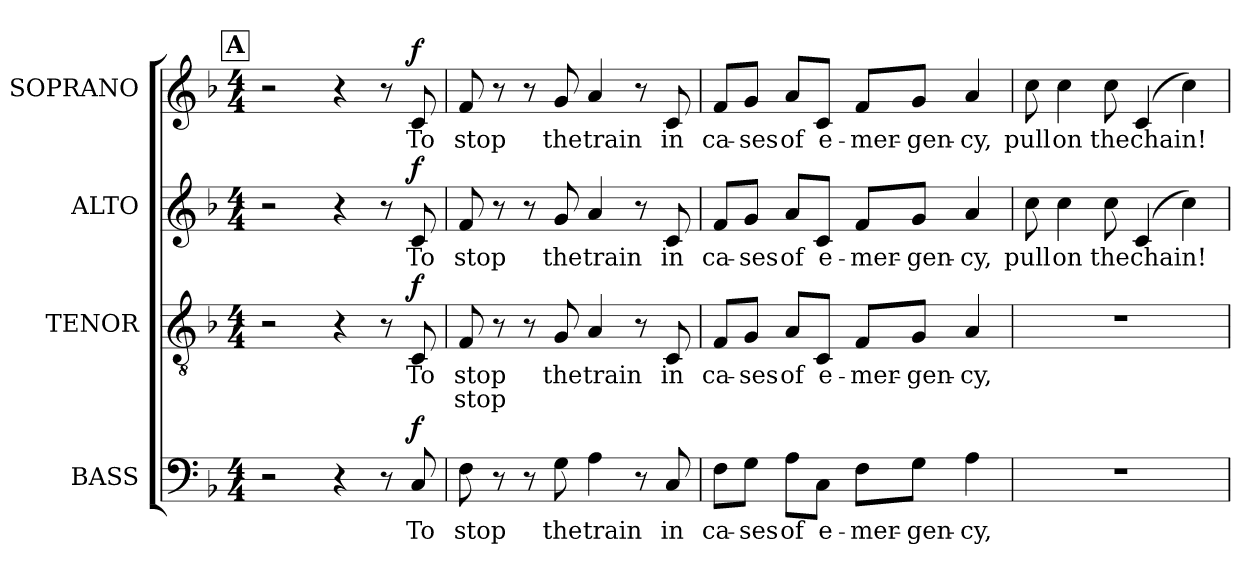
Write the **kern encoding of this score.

**kern	**text	**dynam	**kern	**text	**text	**dynam	**kern	**text	**dynam	**kern	**text	**dynam
*part4	*part4	*part4	*part3	*part3	*part3	*part3	*part2	*part2	*part2	*part1	*part1	*part1
*staff4	*staff4	*staff4	*staff3	*staff3	*staff3	*staff3	*staff2	*staff2	*staff2	*staff1	*staff1	*staff1
*I"BASS	*	*	*I"TENOR	*	*	*	*I"ALTO	*	*	*I"SOPRANO	*	*
*I'B.	*	*	*I'T.	*	*	*	*I'A.	*	*	*I'S.	*	*
!!LO:PB:g=z
*clefF4	*	*	*clefGv2	*	*	*	*clefG2	*	*	*clefG2	*	*
*	*	*	*ITrd7c12	*	*	*	*	*	*	*	*	*
*k[b-]	*	*	*k[b-]	*	*	*	*k[b-]	*	*	*k[b-]	*	*
*F:	*	*	*F:	*	*	*	*F:	*	*	*F:	*	*
*M4/4	*	*	*M4/4	*	*	*	*M4/4	*	*	*M4/4	*	*
*MM80	*	*	*MM80	*	*	*	*MM80	*	*	*MM80	*	*
!!LO:REH:place=s1:B:color=#000000:enc=box:fs=17.1407:t=A
=1	=1	=1	=1	=1	=1	=1	=1	=1	=1	=1	=1	=1
2r	.	.	2r	.	.	.	2r	.	.	2r	.	.
4r	.	.	4r	.	.	.	4r	.	.	4r	.	.
8r	.	.	8r	.	.	.	8r	.	.	8r	.	.
!	!LO:LY:b:color=#000000	!	!	!	!	!	!	!	!	!	!	!
!	!	!	!	!LO:LY:b:color=#000000	!	!	!	!	!	!	!	!
!	!	!	!	!	!	!	!	!LO:LY:b:color=#000000	!	!	!	!
!	!	!	!	!	!	!	!	!	!	!	!LO:LY:b:color=#000000	!
8Ci/	To	f	8CCi/	To	.	f	8ci/	To	f	8ci/	To	f
=2	=2	=2	=2	=2	=2	=2	=2	=2	=2	=2	=2	=2
!	!LO:LY:b:color=#000000	!	!	!	!	!	!	!	!	!	!	!
!	!	!	!	!LO:LY:b:color=#000000	!LO:LY:b:color=#000000	!	!	!	!	!	!	!
!	!	!	!	!	!	!	!	!LO:LY:b:color=#000000	!	!	!	!
!	!	!	!	!	!	!	!	!	!	!	!LO:LY:b:color=#000000	!
8Fi\	stop	.	8FFi/	stop	stop	.	8fi/	stop	.	8fi/	stop	.
8r	.	.	8r	.	.	.	8r	.	.	8r	.	.
8r	.	.	8r	.	.	.	8r	.	.	8r	.	.
!	!LO:LY:b:color=#000000	!	!	!	!	!	!	!	!	!	!	!
!	!	!	!	!LO:LY:b:color=#000000	!	!	!	!	!	!	!	!
!	!	!	!	!	!	!	!	!LO:LY:b:color=#000000	!	!	!	!
!	!	!	!	!	!	!	!	!	!	!	!LO:LY:b:color=#000000	!
8Gi\	the	.	8GGi/	the	.	.	8gi/	the	.	8gi/	the	.
!	!LO:LY:b:color=#000000	!	!	!	!	!	!	!	!	!	!	!
!	!	!	!	!LO:LY:b:color=#000000	!	!	!	!	!	!	!	!
!	!	!	!	!	!	!	!	!LO:LY:b:color=#000000	!	!	!	!
!	!	!	!	!	!	!	!	!	!	!	!LO:LY:b:color=#000000	!
4Ai\	train	.	4AAi/	train	.	.	4ai/	train	.	4ai/	train	.
8r	.	.	8r	.	.	.	8r	.	.	8r	.	.
!	!LO:LY:b:color=#000000	!	!	!	!	!	!	!	!	!	!	!
!	!	!	!	!LO:LY:b:color=#000000	!	!	!	!	!	!	!	!
!	!	!	!	!	!	!	!	!LO:LY:b:color=#000000	!	!	!	!
!	!	!	!	!	!	!	!	!	!	!	!LO:LY:b:color=#000000	!
8Ci/	in	.	8CCi/	in	.	.	8ci/	in	.	8ci/	in	.
=3	=3	=3	=3	=3	=3	=3	=3	=3	=3	=3	=3	=3
!	!LO:LY:b:color=#000000	!	!	!	!	!	!	!	!	!	!	!
!	!	!	!	!LO:LY:b:color=#000000	!	!	!	!	!	!	!	!
!	!	!	!	!	!	!	!	!LO:LY:b:color=#000000	!	!	!	!
!	!	!	!	!	!	!	!	!	!	!	!LO:LY:b:color=#000000	!
8Fi\L	ca-	.	8FFi/L	ca-	.	.	8fi/L	ca-	.	8fi/L	ca-	.
!	!LO:LY:b:color=#000000	!	!	!	!	!	!	!	!	!	!	!
!	!	!	!	!LO:LY:b:color=#000000	!	!	!	!	!	!	!	!
!	!	!	!	!	!	!	!	!LO:LY:b:color=#000000	!	!	!	!
!	!	!	!	!	!	!	!	!	!	!	!LO:LY:b:color=#000000	!
8Gi\J	-ses	.	8GGi/J	-ses	.	.	8gi/J	-ses	.	8gi/J	-ses	.
!	!LO:LY:b:color=#000000	!	!	!	!	!	!	!	!	!	!	!
!	!	!	!	!LO:LY:b:color=#000000	!	!	!	!	!	!	!	!
!	!	!	!	!	!	!	!	!LO:LY:b:color=#000000	!	!	!	!
!	!	!	!	!	!	!	!	!	!	!	!LO:LY:b:color=#000000	!
8Ai\L	of	.	8AAi/L	of	.	.	8ai/L	of	.	8ai/L	of	.
!	!LO:LY:b:color=#000000	!	!	!	!	!	!	!	!	!	!	!
!	!	!	!	!LO:LY:b:color=#000000	!	!	!	!	!	!	!	!
!	!	!	!	!	!	!	!	!LO:LY:b:color=#000000	!	!	!	!
!	!	!	!	!	!	!	!	!	!	!	!LO:LY:b:color=#000000	!
8Ci\J	e-	.	8CCi/J	e-	.	.	8ci/J	e-	.	8ci/J	e-	.
!	!LO:LY:b:color=#000000	!	!	!	!	!	!	!	!	!	!	!
!	!	!	!	!LO:LY:b:color=#000000	!	!	!	!	!	!	!	!
!	!	!	!	!	!	!	!	!LO:LY:b:color=#000000	!	!	!	!
!	!	!	!	!	!	!	!	!	!	!	!LO:LY:b:color=#000000	!
8Fi\L	-mer-	.	8FFi/L	-mer-	.	.	8fi/L	-mer-	.	8fi/L	-mer-	.
!	!LO:LY:b:color=#000000	!	!	!	!	!	!	!	!	!	!	!
!	!	!	!	!LO:LY:b:color=#000000	!	!	!	!	!	!	!	!
!	!	!	!	!	!	!	!	!LO:LY:b:color=#000000	!	!	!	!
!	!	!	!	!	!	!	!	!	!	!	!LO:LY:b:color=#000000	!
8Gi\J	-gen-	.	8GGi/J	-gen-	.	.	8gi/J	-gen-	.	8gi/J	-gen-	.
!	!LO:LY:b:color=#000000	!	!	!	!	!	!	!	!	!	!	!
!	!	!	!	!LO:LY:b:color=#000000	!	!	!	!	!	!	!	!
!	!	!	!	!	!	!	!	!LO:LY:b:color=#000000	!	!	!	!
!	!	!	!	!	!	!	!	!	!	!	!LO:LY:b:color=#000000	!
4Ai\	-cy,	.	4AAi/	-cy,	.	.	4ai/	-cy,	.	4ai/	-cy,	.
=4	=4	=4	=4	=4	=4	=4	=4	=4	=4	=4	=4	=4
!	!	!	!	!	!	!	!	!LO:LY:b:color=#000000	!	!	!	!
!	!	!	!	!	!	!	!	!	!	!	!LO:LY:b:color=#000000	!
1r	.	.	1r	.	.	.	8cci\	pull	.	8cci\	pull	.
!	!	!	!	!	!	!	!	!LO:LY:b:color=#000000	!	!	!	!
!	!	!	!	!	!	!	!	!	!	!	!LO:LY:b:color=#000000	!
.	.	.	.	.	.	.	4cci\	on	.	4cci\	on	.
!	!	!	!	!	!	!	!	!LO:LY:b:color=#000000	!	!	!	!
!	!	!	!	!	!	!	!	!	!	!	!LO:LY:b:color=#000000	!
.	.	.	.	.	.	.	8cci\	the	.	8cci\	the	.
!	!	!	!	!	!	!	!	!LO:LY:b:color=#000000	!	!	!	!
!	!	!	!	!	!	!	!	!	!	!	!LO:LY:b:color=#000000	!
.	.	.	.	.	.	.	(4ci/	chain!	.	(4ci/	chain!	.
.	.	.	.	.	.	.	4cci\)	.	.	4cci\)	.	.
=	=	=	=	=	=	=	=	=	=	=	=	=
*-	*-	*-	*-	*-	*-	*-	*-	*-	*-	*-	*-	*-
